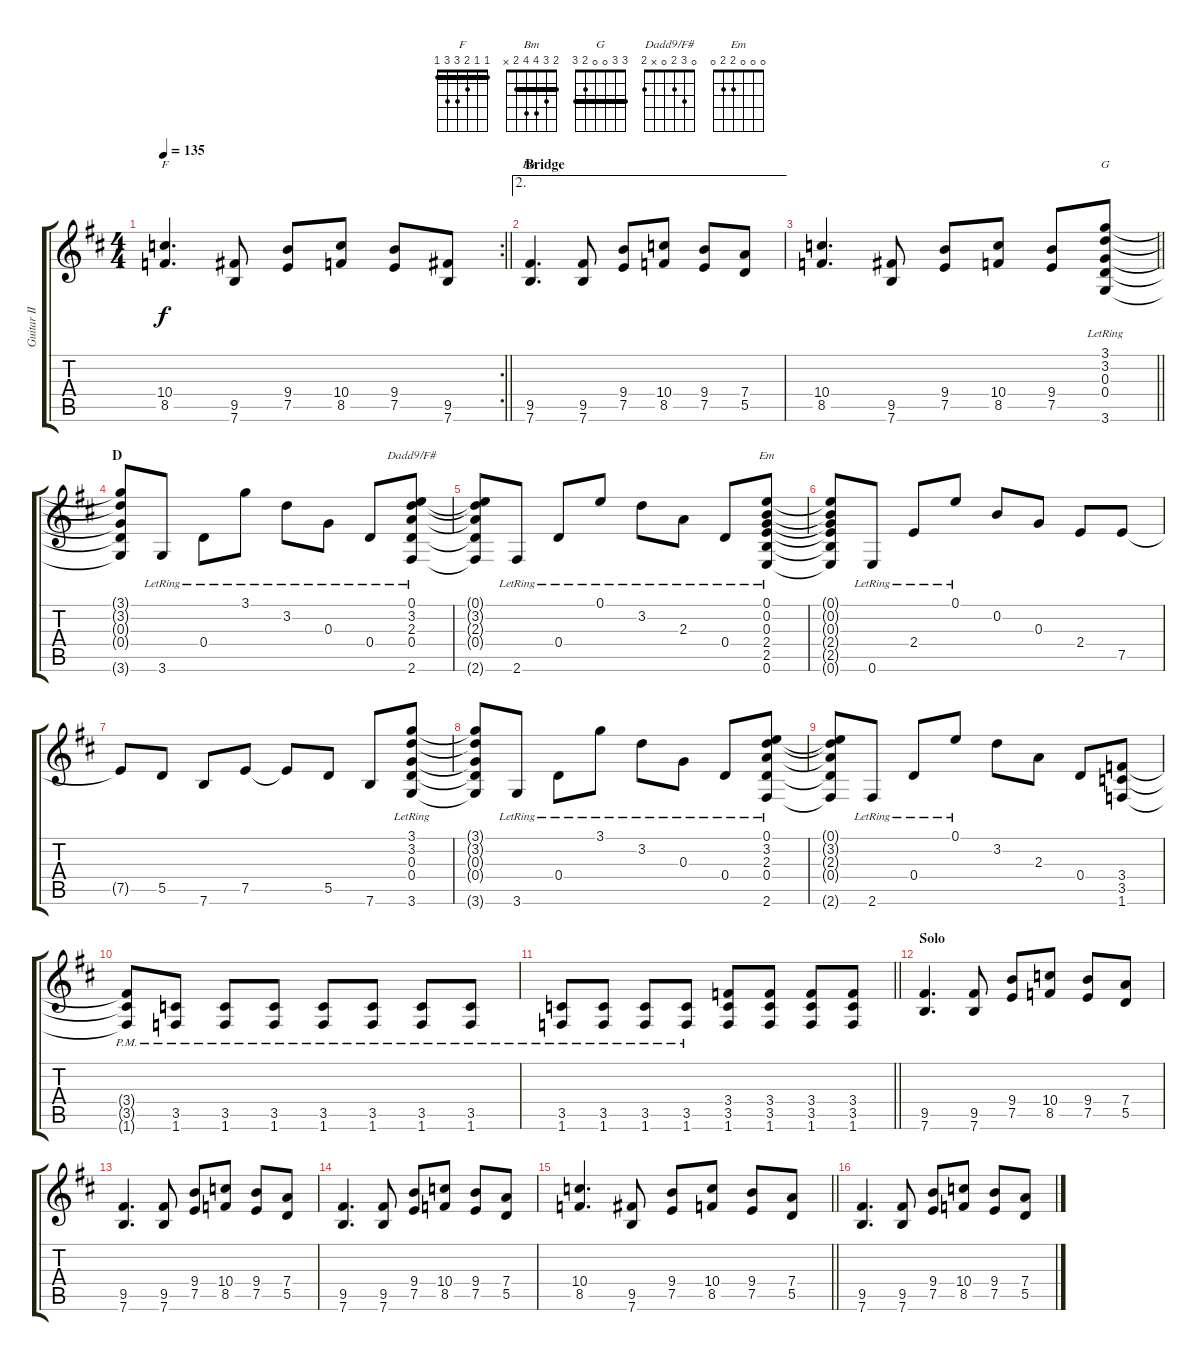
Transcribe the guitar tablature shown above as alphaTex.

\track ("Guitar II" "Guitar II") {instrument distortionguitar}
\staff {score tabs}
\tuning (E4 B3 G3 D3 A2 E2) {hide}
\chord ("F" 1 1 2 3 3 1) {barre 1}
\chord ("Bm" 2 3 4 4 2 x) {barre 2}
\chord ("G" 3 3 0 0 2 3) {barre 3}
\chord ("Dadd9/F#" 0 3 2 0 x 2)
\chord ("Em" 0 0 0 2 2 0)
\rc 2
\ts (4 4)
\tempo 135
\clef g2
\barLineRight lightlight
\ks bminor
(10.4 8.5).4{d ch "F" dy f} (9.5 7.6).8 (9.4 7.5).8 (10.4 8.5).8 (9.4 7.5).8 (9.5 7.6).8 |
\ae 2
\section ("" "Bridge")
(9.5 7.6).4{d ch "Bm"} (9.5 7.6).8 (9.4 7.5).8 (10.4 8.5).8 (9.4 7.5).8 (7.4 5.5).8 |
\barLineRight lightlight
(10.4 8.5).4{d} (9.5 7.6).8 (9.4 7.5).8 (10.4 8.5).8 (9.4 7.5).8 (3.1{lr} 3.2{lr} 0.3{lr} 0.4{lr} 3.6{lr}).8{ch "G"} |
\section ("" "D")
(3.1{t} 3.2{t} 0.3{t} 0.4{t} 3.6{t}).8 3.6{lr}.8 0.4{lr}.8 3.1{lr}.8 3.2{lr}.8 0.3{lr}.8 0.4{lr}.8 (0.1{lr} 3.2{lr} 2.3{lr} 0.4{lr} 2.6{lr}).8{ch "Dadd9/F#"} |
(0.1{t} 3.2{t} 2.3{t} 0.4{t} 2.6{t}).8 2.6{lr}.8 0.4{lr}.8 0.1{lr}.8 3.2{lr}.8 2.3{lr}.8 0.4{lr}.8 (0.1{lr} 0.2{lr} 0.3{lr} 2.4{lr} 2.5{lr} 0.6{lr}).8{ch "Em"} |
(0.1{t} 0.2{t} 0.3{t} 2.4{t} 2.5{t} 0.6{t}).8 0.6{lr}.8 2.4{lr}.8 0.1{lr}.8 0.2.8 0.3.8 2.4.8 7.5.8 |
7.5{t}.8 5.5.8 7.6.8 7.5.8 7.5{t}.8 5.5.8 7.6.8 (3.1{lr} 3.2{lr} 0.3{lr} 0.4{lr} 3.6{lr}).8 |
(3.1{t} 3.2{t} 0.3{t} 0.4{t} 3.6{t}).8 3.6{lr}.8 0.4{lr}.8 3.1{lr}.8 3.2{lr}.8 0.3{lr}.8 0.4{lr}.8 (0.1{lr} 3.2{lr} 2.3{lr} 0.4{lr} 2.6{lr}).8 |
(0.1{t} 3.2{t} 2.3{t} 0.4{t} 2.6{t}).8 2.6{lr}.8 0.4{lr}.8 0.1{lr}.8 3.2.8 2.3.8 0.4.8 (3.4 3.5 1.6).8 |
(3.4{t} 3.5{pm t} 1.6{pm t}).8 (3.5{pm} 1.6{pm}).8 (3.5{pm} 1.6{pm}).8 (3.5{pm} 1.6{pm}).8 (3.5{pm} 1.6{pm}).8 (3.5{pm} 1.6{pm}).8 (3.5{pm} 1.6{pm}).8 (3.5{pm} 1.6{pm}).8 |
\barLineRight lightlight
(3.5{pm} 1.6{pm}).8 (3.5{pm} 1.6{pm}).8 (3.5{pm} 1.6{pm}).8 (3.5{pm} 1.6{pm}).8 (3.4 3.5 1.6).8 (3.4 3.5 1.6).8 (3.4 3.5 1.6).8 (3.4 3.5 1.6).8 |
\section ("" "Solo")
(9.5 7.6).4{d} (9.5 7.6).8 (9.4 7.5).8 (10.4 8.5).8 (9.4 7.5).8 (7.4 5.5).8 |
(9.5 7.6).4{d} (9.5 7.6).8 (9.4 7.5).8 (10.4 8.5).8 (9.4 7.5).8 (7.4 5.5).8 |
(9.5 7.6).4{d} (9.5 7.6).8 (9.4 7.5).8 (10.4 8.5).8 (9.4 7.5).8 (7.4 5.5).8 |
\barLineRight lightlight
(10.4 8.5).4{d} (9.5 7.6).8 (9.4 7.5).8 (10.4 8.5).8 (9.4 7.5).8 (7.4 5.5).8 |
(9.5 7.6).4{d} (9.5 7.6).8 (9.4 7.5).8 (10.4 8.5).8 (9.4 7.5).8 (7.4 5.5).8
